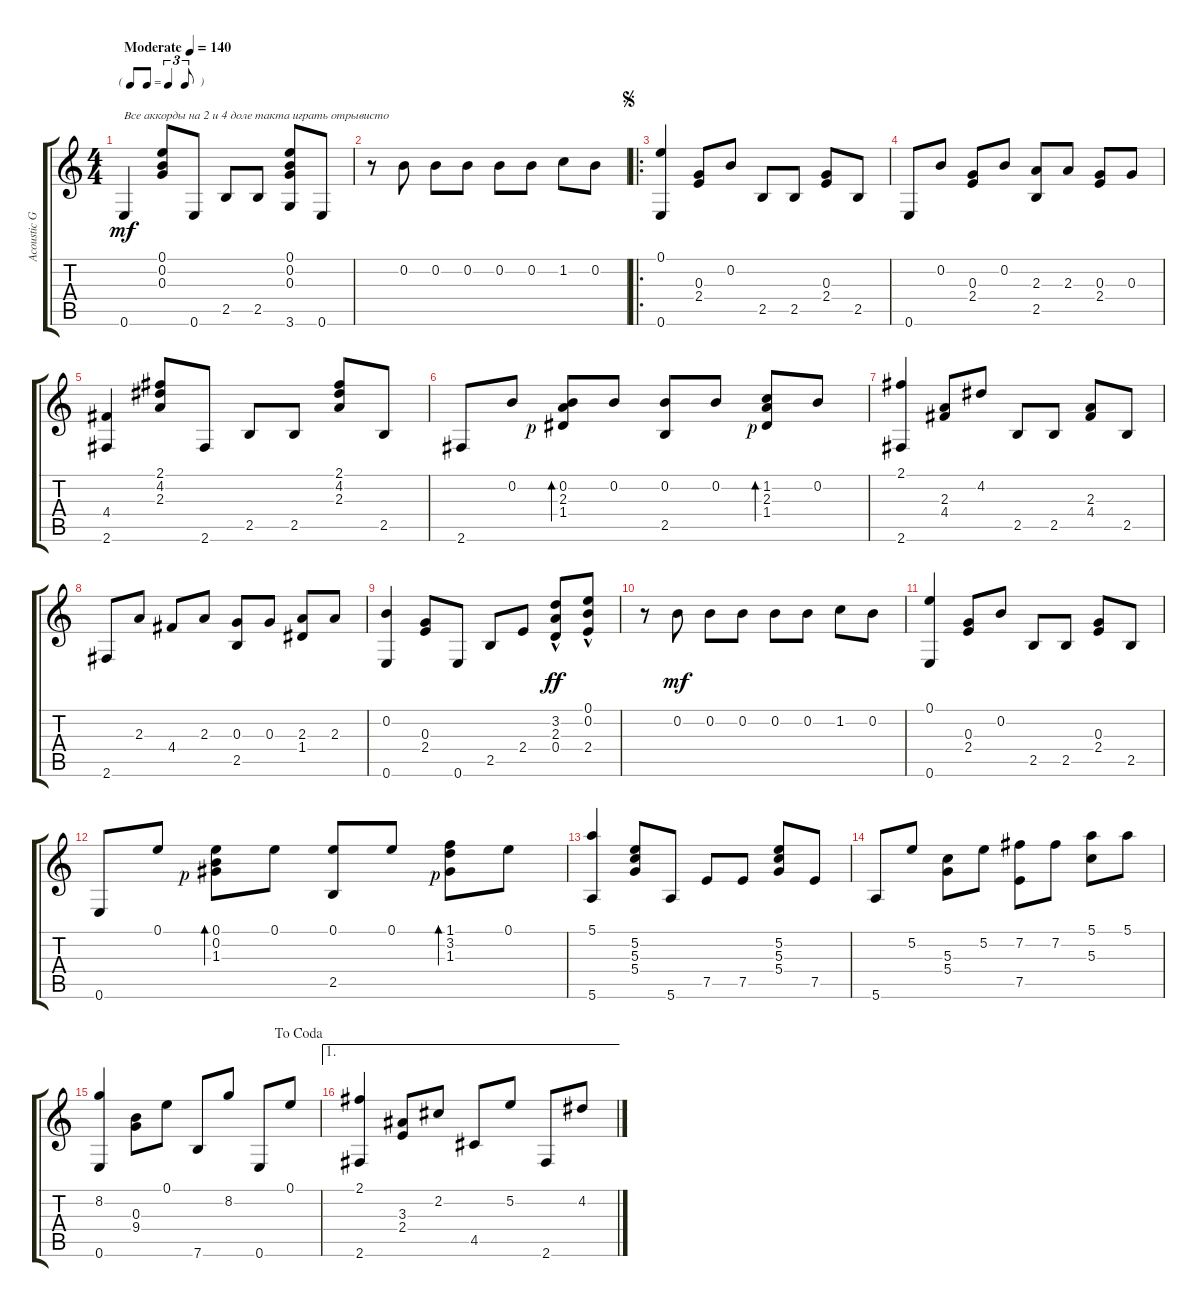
\track ("Acoustic Guitar" "Acoustic G") {instrument acousticguitarnylon}
\staff {score tabs}
\tuning (E4 B3 G3 D3 A2 E2) {hide}
\ts (4 4)
\tf triplet8th
\tempo (140 "Moderate")
\clef g2
\ks c
0.6.4{txt "Все аккорды на 2 и 4 доле такта играть отрывисто" dy mf instrument acousticguitarnylon} (0.1 0.2 0.3).8 0.6.8 2.5.8 2.5.8 (0.1 0.2 0.3 3.6).8 0.6.8 |
r.8 0.2.8 0.2.8 0.2.8 0.2.8 0.2.8 1.2.8 0.2.8 |
\ro
\jump segno
(0.1 0.6).4 (0.3 2.4).8 0.2.8 2.5.8 2.5.8 (0.3 2.4).8 2.5.8 |
0.6.8 0.2.8 (0.3 2.4).8 0.2.8 (2.3 2.5).8 2.3.8 (0.3 2.4).8 0.3.8 |
(4.4 2.6).4 (2.1 4.2 2.3).8 2.6.8 2.5.8 2.5.8 (2.1 4.2 2.3).8 2.5.8 |
2.6.8 0.2.8 (0.2 2.3 1.4{rf 1}).8{bd 30} 0.2.8 (0.2 2.5).8 0.2.8 (1.2 2.3 1.4{rf 1}).8{bd 30} 0.2.8 |
(2.1 2.6).4 (2.3 4.4).8 4.2.8 2.5.8 2.5.8 (2.3 4.4).8 2.5.8 |
2.6.8 2.3.8 4.4.8 2.3.8 (0.3 2.5).8 0.3.8 (2.3 1.4).8 2.3.8 |
(0.2 0.6).4 (0.3 2.4).8 0.6.8 2.5.8 2.4.8 (3.2{hac} 2.3{hac} 0.4{hac}).8{dy ff} (0.1{hac} 0.2{hac} 2.4{hac}).8 |
r.8 0.2.8{dy mf} 0.2.8 0.2.8 0.2.8 0.2.8 1.2.8 0.2.8 |
(0.1 0.6).4 (0.3 2.4).8 0.2.8 2.5.8 2.5.8 (0.3 2.4).8 2.5.8 |
0.6.8 0.1.8 (0.1 0.2 1.3{rf 1}).8{bd 30} 0.1.8 (0.1 2.5).8 0.1.8 (1.1 3.2 1.3{rf 1}).8{bd 30} 0.1.8 |
(5.1 5.6).4 (5.2 5.3 5.4).8 5.6.8 7.5.8 7.5.8 (5.2 5.3 5.4).8 7.5.8 |
5.6.8 5.2.8 (5.3 5.4).8 5.2.8 (7.2 7.5).8 7.2.8 (5.1 5.3).8 5.1.8 |
\jump dacoda
(8.2 0.6).4 (0.3 9.4).8 0.1.8 7.6.8 8.2.8 0.6.8 0.1.8 |
\ae 1
(2.1 2.6).4 (3.3 2.4).8 2.2.8 4.5.8 5.2.8 2.6.8 4.2.8
